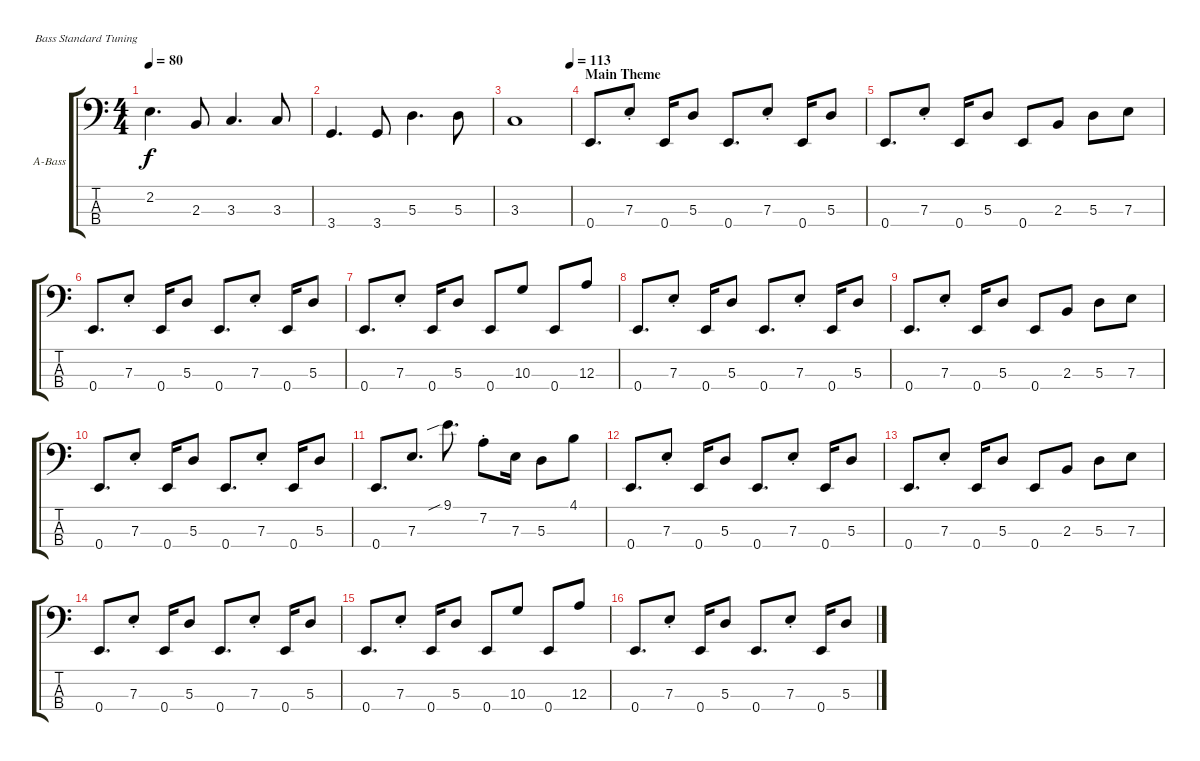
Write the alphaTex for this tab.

\defaultSystemsLayout 4
\bracketExtendMode groupsimilarinstruments
\firstSystemTrackNameOrientation horizontal
\otherSystemsTrackNameOrientation horizontal
\track ("Acoustic Bass" "A-Bass") {instrument acousticbass}
\staff {score tabs}
\tuning (G2 D2 A1 E1)
\ts (4 4)
\tempo 80
\clef f4
\scale
0.333333
\ks c
2.2.4{d dy f} 2.3.8 3.3.4{d} 3.3.8 |
\scale
0.333333 3.4.4{d} 3.4.8 5.3.4{d} 5.3.8 |
\tempo (113 1)
\scale
0.333333 3.3.1 |
\section ("" "Main Theme")
\scale
0.333333 0.4.8{d} 7.3{st}.8 0.4.16 5.3.8 0.4.8{d} 7.3{st}.8 0.4.16 5.3.8 |
\scale
0.333333 0.4.8{d} 7.3{st}.8 0.4.16 5.3.8 0.4.8 2.3.8 5.3.8 7.3.8 |
0.4.8{d} 7.3{st}.8 0.4.16 5.3.8 0.4.8{d} 7.3{st}.8 0.4.16 5.3.8 |
0.4.8{d} 7.3{st}.8 0.4.16 5.3.8 0.4.8 10.3.8 0.4.8 12.3.8 |
0.4.8{d} 7.3{st}.8 0.4.16 5.3.8 0.4.8{d} 7.3{st}.8 0.4.16 5.3.8 |
0.4.8{d} 7.3{st}.8 0.4.16 5.3.8 0.4.8 2.3.8 5.3.8 7.3.8 |
0.4.8{d} 7.3{st}.8 0.4.16 5.3.8 0.4.8{d} 7.3{st}.8 0.4.16 5.3.8 |
0.4.8{d} 7.3.8{d} 9.1{sib}.8{d} 7.2{st}.8 7.3.16 5.3.8 4.1.8 |
0.4.8{d} 7.3{st}.8 0.4.16 5.3.8 0.4.8{d} 7.3{st}.8 0.4.16 5.3.8 |
0.4.8{d} 7.3{st}.8 0.4.16 5.3.8 0.4.8 2.3.8 5.3.8 7.3.8 |
0.4.8{d} 7.3{st}.8 0.4.16 5.3.8 0.4.8{d} 7.3{st}.8 0.4.16 5.3.8 |
0.4.8{d} 7.3{st}.8 0.4.16 5.3.8 0.4.8 10.3.8 0.4.8 12.3.8 |
0.4.8{d} 7.3{st}.8 0.4.16 5.3.8 0.4.8{d} 7.3{st}.8 0.4.16 5.3.8
